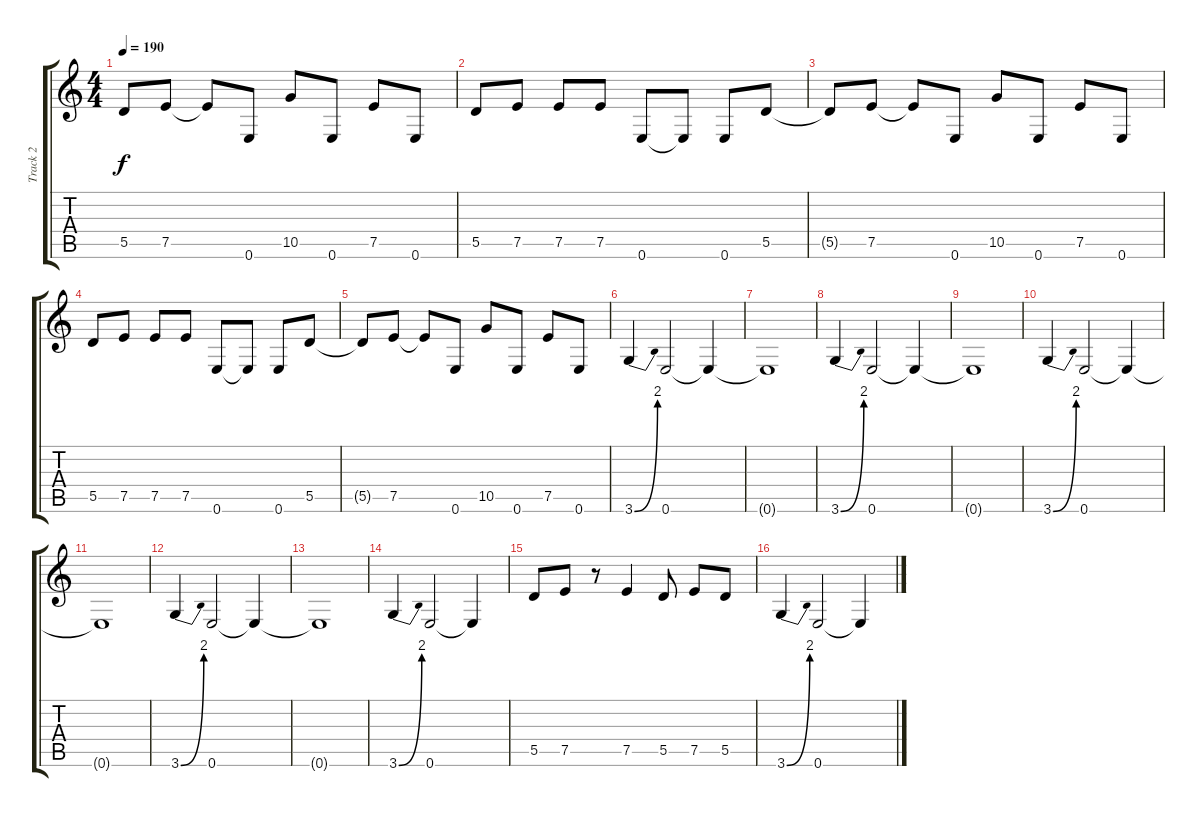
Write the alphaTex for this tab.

\track ("Track 2" "Track 2") {instrument distortionguitar}
\staff {score tabs}
\tuning (E4 B3 G3 D3 A2 E2) {hide}
\ts (4 4)
\tempo 190
\clef g2
\ks c
5.5{t}.8{dy f} 7.5.8 7.5{t}.8 0.6.8 10.5.8 0.6.8 7.5.8 0.6.8 |
5.5.8 7.5.8 7.5.8 7.5.8 0.6.8 0.6{t}.8 0.6.8 5.5.8 |
5.5{t}.8 7.5.8 7.5{t}.8 0.6.8 10.5.8 0.6.8 7.5.8 0.6.8 |
5.5.8 7.5.8 7.5.8 7.5.8 0.6.8 0.6{t}.8 0.6.8 5.5.8 |
5.5{t}.8 7.5.8 7.5{t}.8 0.6.8 10.5.8 0.6.8 7.5.8 0.6.8 |
3.6{be (bend 0 0 60 8)}.4 0.6.2 0.6{t}.4 |
0.6{t}.1 |
3.6{be (bend 0 0 60 8)}.4 0.6.2 0.6{t}.4 |
0.6{t}.1 |
3.6{be (bend 0 0 60 8)}.4 0.6.2 0.6{t}.4 |
0.6{t}.1 |
3.6{be (bend 0 0 60 8)}.4 0.6.2 0.6{t}.4 |
0.6{t}.1 |
3.6{be (bend 0 0 60 8)}.4 0.6.2 0.6{t}.4 |
5.5.8 7.5.8 r.8 7.5.4 5.5.8 7.5.8 5.5.8 |
3.6{be (bend 0 0 60 8)}.4 0.6.2 0.6{t}.4
